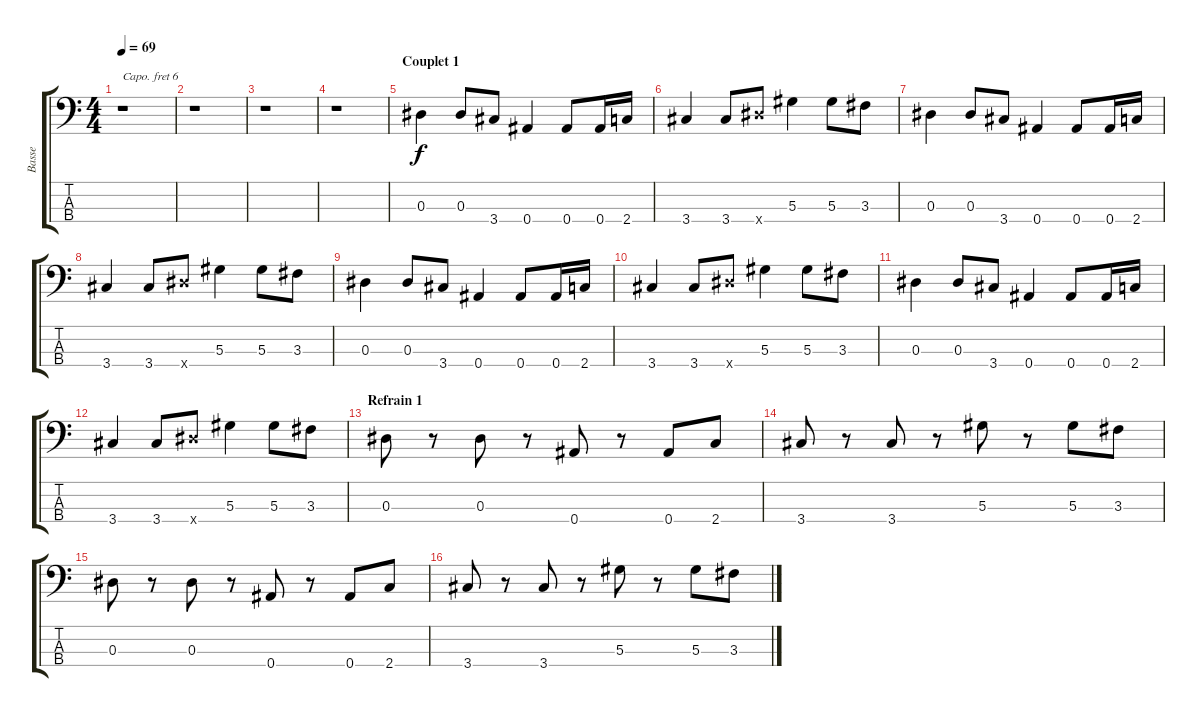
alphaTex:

\track ("Basse" "Basse") {instrument electricbassfinger}
\staff {score tabs}
\capo 6
\tuning (G2 D2 A1 E1) {hide}
\ts (4 4)
\tempo 69
\clef f4
\ks c
r.1{dy f instrument electricbassfinger} |
r.1 |
r.1 |
r.1 |
\section ("" "Couplet 1")
0.3.4 0.3.8 3.4.8 0.4.4 0.4.8 0.4.16 2.4.16 |
3.4.4 3.4.8 5.4{x}.8 5.3.4 5.3.8 3.3.8 |
0.3.4 0.3.8 3.4.8 0.4.4 0.4.8 0.4.16 2.4.16 |
3.4.4 3.4.8 5.4{x}.8 5.3.4 5.3.8 3.3.8 |
0.3.4 0.3.8 3.4.8 0.4.4 0.4.8 0.4.16 2.4.16 |
3.4.4 3.4.8 5.4{x}.8 5.3.4 5.3.8 3.3.8 |
0.3.4 0.3.8 3.4.8 0.4.4 0.4.8 0.4.16 2.4.16 |
3.4.4 3.4.8 5.4{x}.8 5.3.4 5.3.8 3.3.8 |
\section ("" "Refrain 1")
0.3.8 r.8 0.3.8 r.8 0.4.8 r.8 0.4.8 2.4.8 |
3.4.8 r.8 3.4.8 r.8 5.3.8 r.8 5.3.8 3.3.8 |
0.3.8 r.8 0.3.8 r.8 0.4.8 r.8 0.4.8 2.4.8 |
3.4.8 r.8 3.4.8 r.8 5.3.8 r.8 5.3.8 3.3.8
